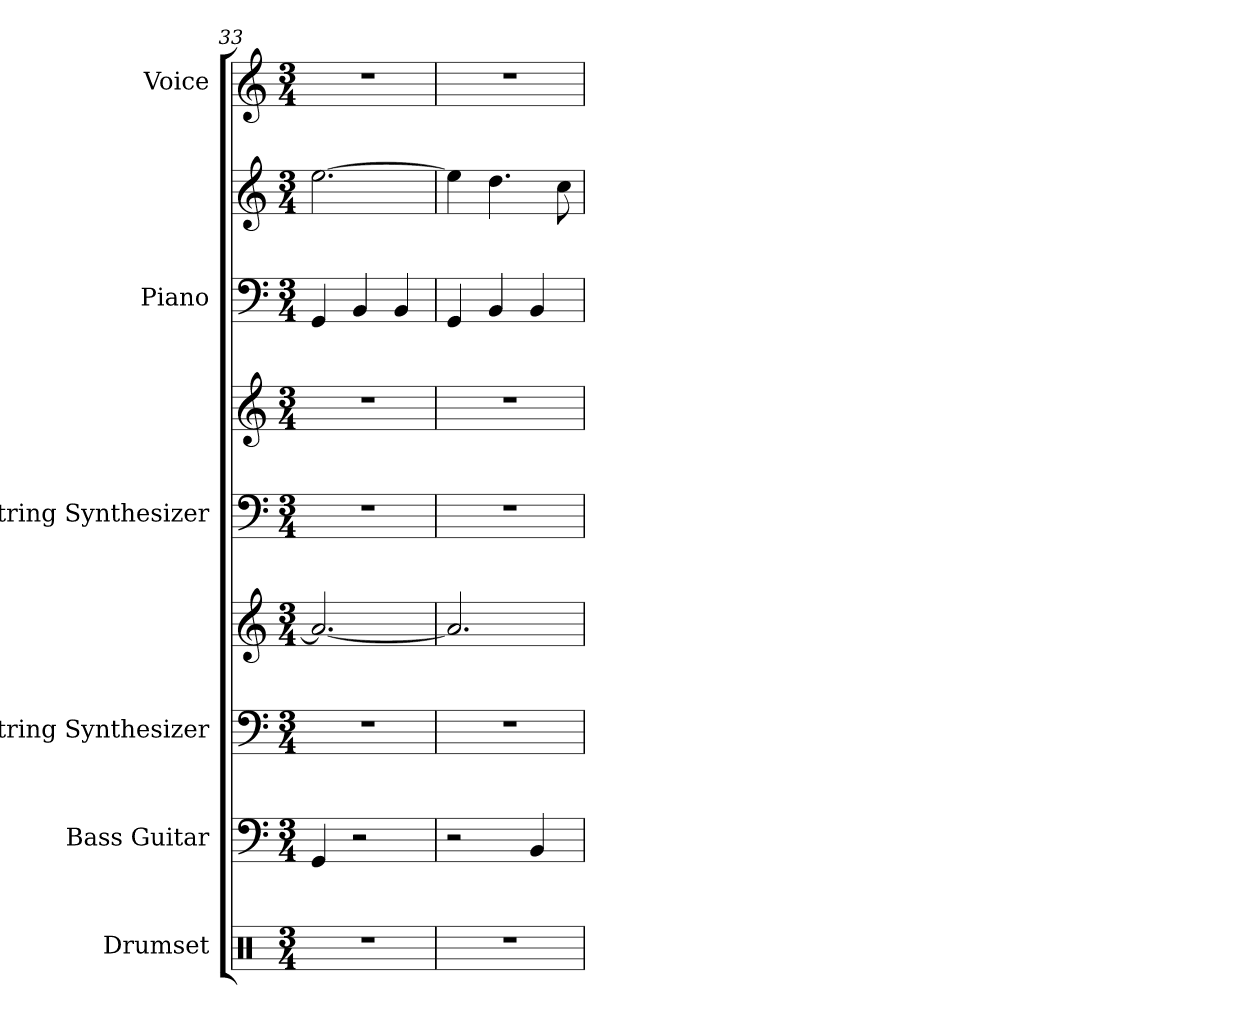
**kern	**kern	**kern	**kern	**kern	**kern	**kern	**kern	**kern
*part6	*part5	*part4	*part4	*part3	*part3	*part2	*part2	*part1
*staff9	*staff8	*staff7	*staff6	*staff5	*staff4	*staff3	*staff2	*staff1
*I"Drumset	*I"Bass Guitar	*I"String Synthesizer	*	*I"String Synthesizer	*	*I"Piano	*	*I"Voice
*I'D. Set	*I'B. Guit.	*I'Synth.	*	*I'Synth.	*	*I'Pno.	*	*I'Vo.
*clefX	*clefF4	*clefF4	*clefG2	*clefF4	*clefG2	*clefF4	*clefG2	*clefG2
*	*ITrd7c12	*	*	*	*	*	*	*
*k[]	*k[]	*k[]	*k[]	*k[]	*k[]	*k[]	*k[]	*k[]
*M3/4	*M3/4	*M3/4	*M3/4	*M3/4	*M3/4	*M3/4	*M3/4	*M3/4
=33	=33	=33	=33	=33	=33	=33	=33	=33
2.r	4GGG/	2.r	2.a/_	2.r	2.r	4GG/	[2.ee\	2.r
.	2r	.	.	.	.	4BB/	.	.
.	.	.	.	.	.	4BB/	.	.
=34	=34	=34	=34	=34	=34	=34	=34	=34
2.r	2r	2.r	2.a/]	2.r	2.r	4GG/	4ee\]	2.r
.	.	.	.	.	.	4BB/	4.dd\	.
.	4BBB/	.	.	.	.	4BB/	.	.
.	.	.	.	.	.	.	8cc\	.
=	=	=	=	=	=	=	=	=
*-	*-	*-	*-	*-	*-	*-	*-	*-
